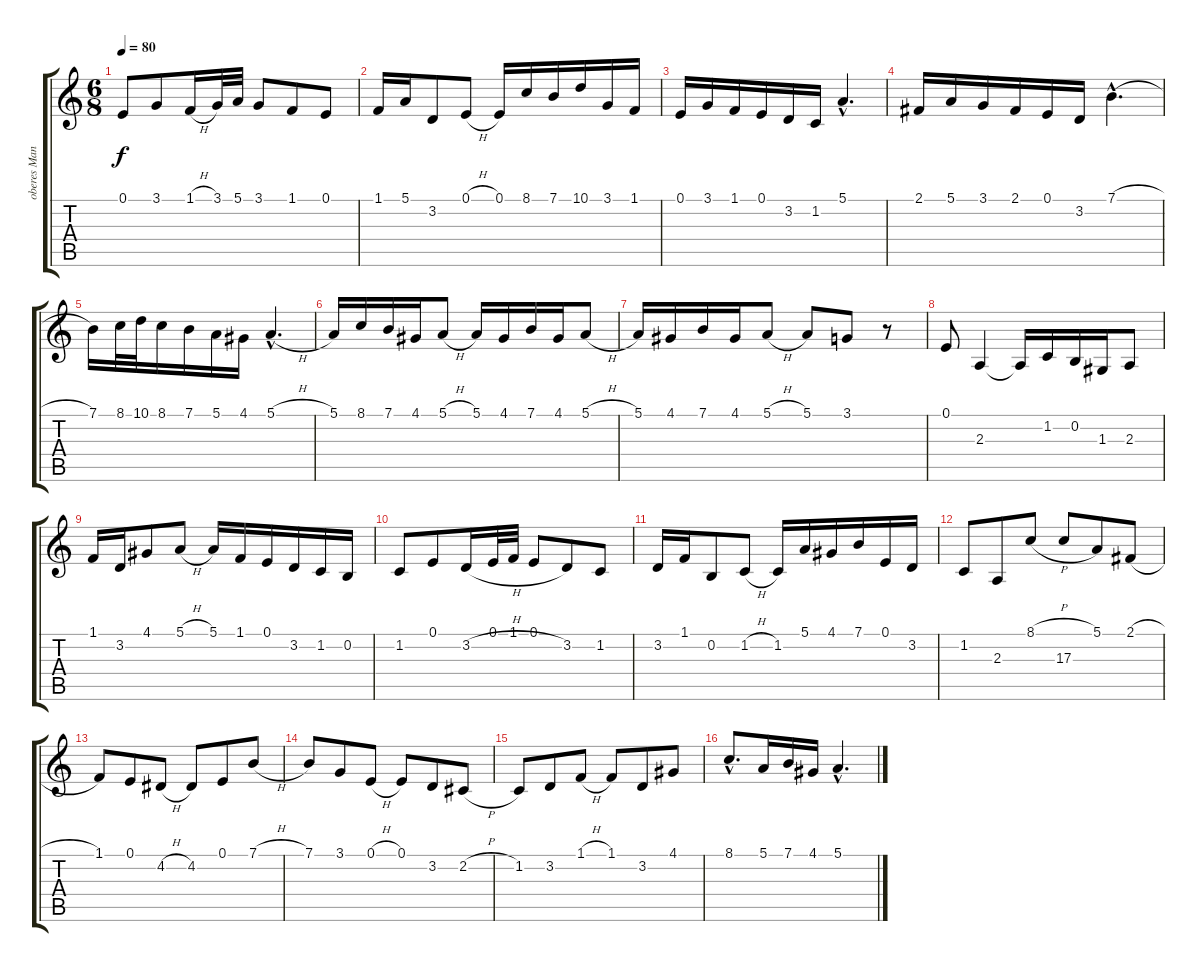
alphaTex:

\track ("oberes Manual" "oberes Man") {instrument churchorgan}
\staff {score tabs}
\tuning (E4 B3 G3 D3 A2 E2) {hide}
\ts (6 8)
\tempo 80
\clef g2
\ks c
0.1.8{dy f} 3.1.8 1.1{h}.16 3.1.32 5.1.32 3.1.8 1.1.8 0.1.8 |
1.1.16 5.1.16 3.2.8 0.1{h}.8 0.1.16 8.1.16 7.1.16 10.1.16 3.1.16 1.1.16 |
0.1.16 3.1.16 1.1.16 0.1.16 3.2.16 1.2.16 5.1{hac}.4{d} |
2.1.16 5.1.16 3.1.16 2.1.16 0.1.16 3.2.16 7.1{h hac}.4{d} |
7.1.16 8.1.32 10.1.32 8.1.16 7.1.16 5.1.16 4.1.16 5.1{h hac}.4{d} |
5.1.16 8.1.16 7.1.16 4.1.16 5.1{h}.8 5.1.16 4.1.16 7.1.16 4.1.16 5.1{h}.8 |
5.1.16 4.1.16 7.1.16 4.1.16 5.1{h}.8 5.1.8 3.1.8 r.8 |
0.1.8 2.3.4 2.3{t}.16 1.2.16 0.2.16 1.3.16 2.3.8 |
1.1.16 3.2.16 4.1.8 5.1{h}.8 5.1.16 1.1.16 0.1.16 3.2.16 1.2.16 0.2.16 |
1.2.8 0.1.8 3.2{h}.16 0.1.32 1.1.32 0.1.8 3.2.8 1.2.8 |
3.2.16 1.1.16 0.2.8 1.2{h}.8 1.2.16 5.1.16 4.1.16 7.1.16 0.1.16 3.2.16 |
1.2.8 2.3.8 8.1{h}.8 17.3.8 5.1.8 2.1{h}.8 |
1.1.8 0.1.8 4.2{h}.8 4.2.8 0.1.8 7.1{h}.8 |
7.1.8 3.1.8 0.1{h}.8 0.1.8 3.2.8 2.2{h}.8 |
1.2.8 3.2.8 1.1{h}.8 1.1.8 3.2.8 4.1.8 |
8.1{hac}.8{d} 5.1.16 7.1.16 4.1.16 5.1{h hac}.4{d}
